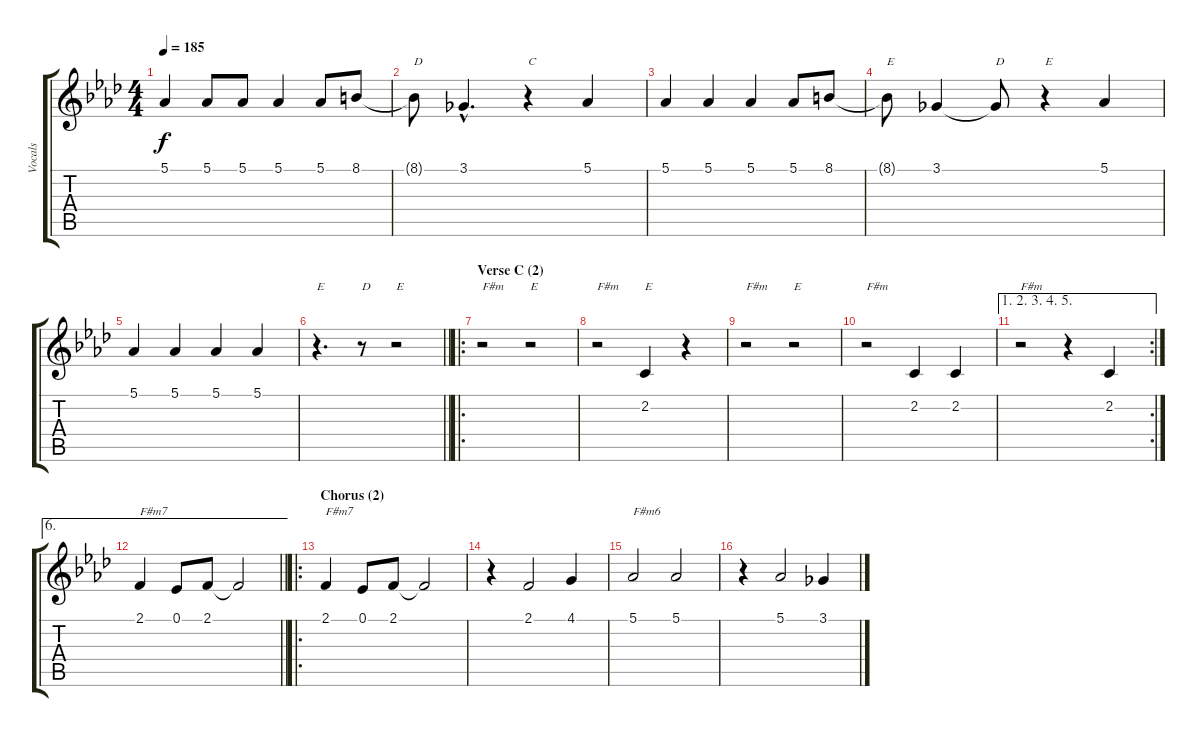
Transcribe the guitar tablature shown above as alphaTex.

\track ("Vocals" "Vocals") {instrument sopranosax}
\staff {score tabs}
\tuning (Eb4 Bb3 Gb3 Db3 Ab2 Eb2) {hide}
\ts (4 4)
\tempo 185
\clef g2
\ks fminor
5.1.4{dy f} 5.1.8 5.1.8 5.1.4 5.1.8 8.1.8 |
8.1{t}.8{txt "D"} 3.1{hac}.4{d} r.4{txt "C"} 5.1.4 |
5.1.4 5.1.4 5.1.4 5.1.8 8.1.8 |
8.1{t}.8{txt "E"} 3.1.4 3.1{t}.8{txt "D"} r.4{txt "E"} 5.1.4 |
5.1.4 5.1.4 5.1.4 5.1.4 |
\barLineRight lightlight
r.4{d txt "E"} r.8{txt "D"} r.2{txt "E"} |
\ro
\section ("" "Verse C (2)")
r.2{txt "F#m"} r.2{txt "E"} |
r.2{txt "F#m"} 2.2.4{txt "E"} r.4 |
r.2{txt "F#m"} r.2{txt "E"} |
r.2{txt "F#m"} 2.2.4 2.2.4 |
\ae (1 2 3 4 5)
\rc 2
r.2{txt "F#m"} r.4 2.2.4 |
\ae 6
\barLineRight lightlight
2.1.4{txt "F#m7"} 0.1.8 2.1.8 2.1{t}.2 |
\ro
\section ("" "Chorus (2)")
2.1.4{txt "F#m7"} 0.1.8 2.1.8 2.1{t}.2 |
r.4 2.1.2 4.1.4 |
5.1.2{txt "F#m6"} 5.1.2 |
r.4 5.1.2 3.1.4
